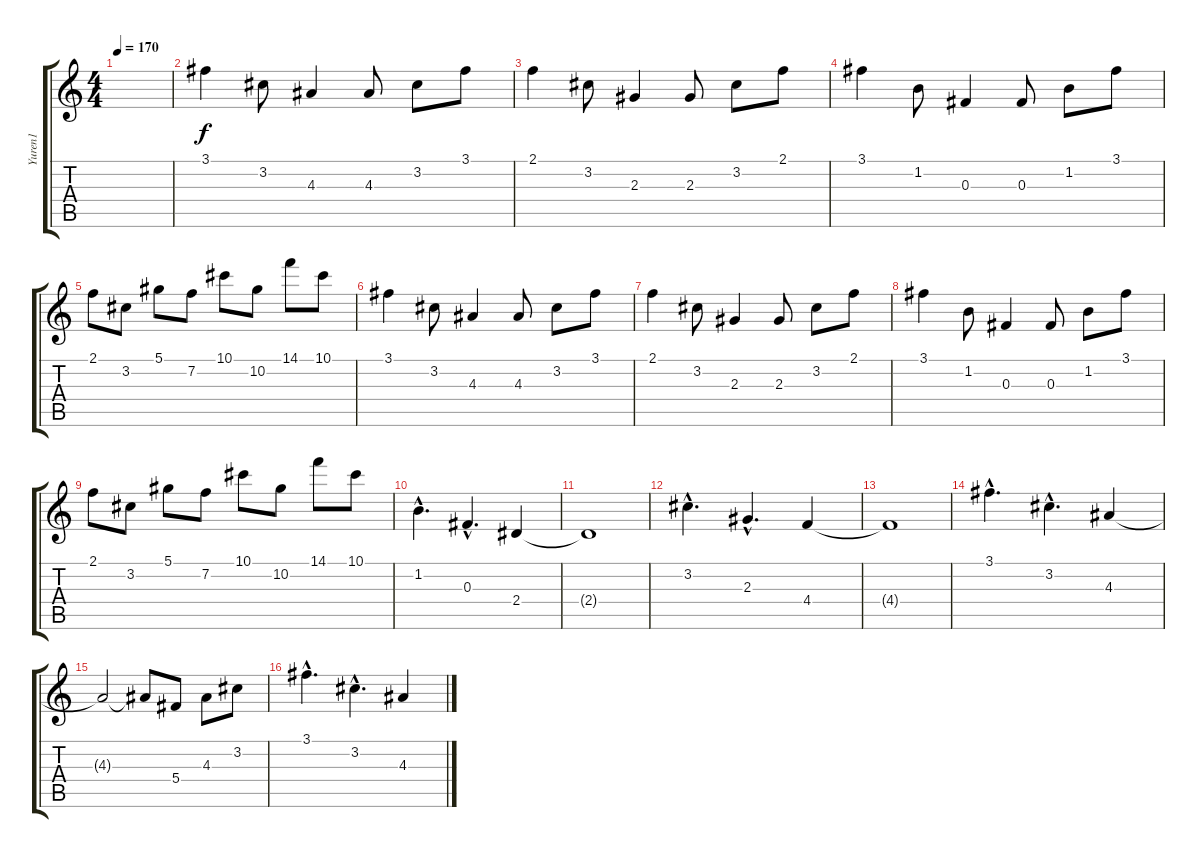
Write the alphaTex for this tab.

\track ("Yuren1" "Yuren1") {instrument distortionguitar}
\staff {score tabs}
\tuning (Eb4 Bb3 Gb3 Db3 Ab2 Eb2) {hide}
\ts (4 4)
\tempo 170
\clef g2
\ks c
|
3.1.4 3.2.8 4.3.4 4.3.8 3.2.8 3.1.8 |
2.1.4 3.2.8 2.3.4 2.3.8 3.2.8 2.1.8 |
3.1.4 1.2.8 0.3.4 0.3.8 1.2.8 3.1.8 |
2.1.8 3.2.8 5.1.8 7.2.8 10.1.8 10.2.8 14.1.8 10.1.8 |
3.1.4 3.2.8 4.3.4 4.3.8 3.2.8 3.1.8 |
2.1.4 3.2.8 2.3.4 2.3.8 3.2.8 2.1.8 |
3.1.4 1.2.8 0.3.4 0.3.8 1.2.8 3.1.8 |
2.1.8 3.2.8 5.1.8 7.2.8 10.1.8 10.2.8 14.1.8 10.1.8 |
1.2{hac}.4{d} 0.3{hac}.4{d} 2.4.4 |
2.4{t}.1 |
3.2{hac}.4{d} 2.3{hac}.4{d} 4.4.4 |
4.4{t}.1 |
3.1{hac}.4{d} 3.2{hac}.4{d} 4.3.4 |
4.3{t}.2 4.3{t}.8 5.4.8 4.3.8 3.2.8 |
3.1{hac}.4{d} 3.2{hac}.4{d} 4.3.4
